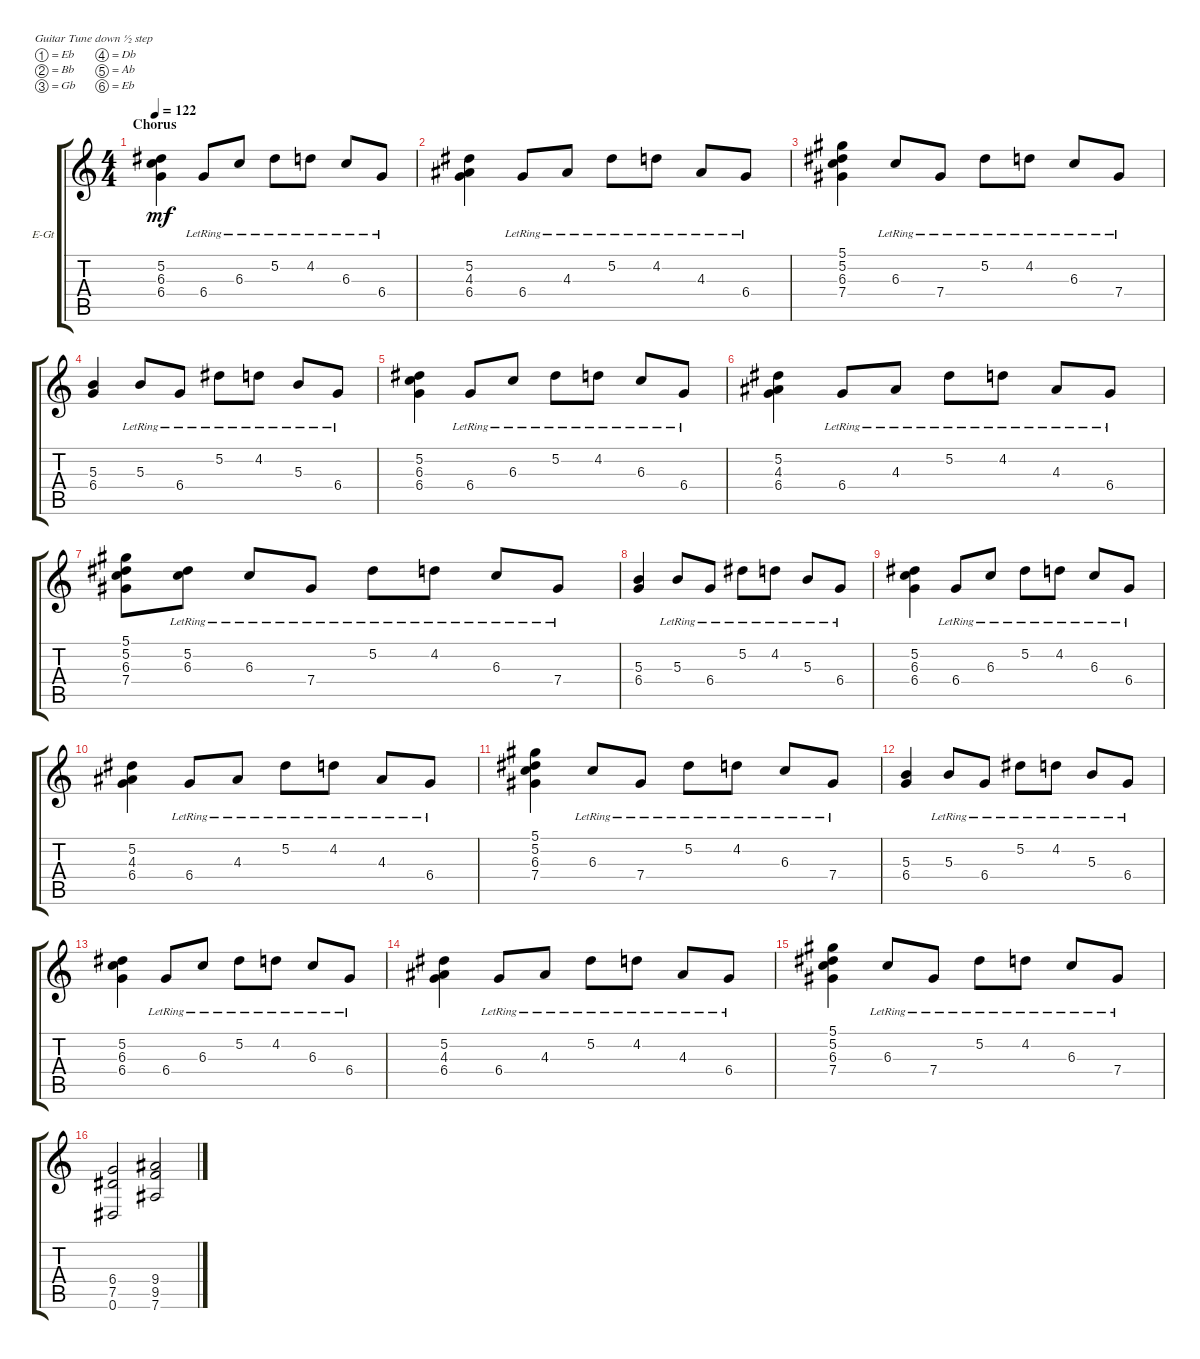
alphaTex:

\bracketExtendMode groupsimilarinstruments
\firstSystemTrackNameOrientation horizontal
\otherSystemsTrackNameOrientation horizontal
\track ("Slash Left" "E-Gt") {instrument overdrivenguitar}
\staff {score tabs}
\tuning (Eb4 Bb3 Gb3 Db3 Ab2 Eb2)
\ts (4 4)
\section ("" "Chorus")
\tempo 122
\clef g2
\ks c
(5.2 6.3 6.4).4{dy mf} 6.4{lr}.8 6.3{lr}.8 5.2{lr}.8 4.2{lr}.8 6.3{lr}.8 6.4{lr}.8 |
(5.2 4.3 6.4).4 6.4{lr}.8 4.3{lr}.8 5.2{lr}.8 4.2{lr}.8 4.3{lr}.8 6.4{lr}.8 |
(5.1 5.2 6.3 7.4).4 6.3{lr}.8 7.4{lr}.8 5.2{lr}.8 4.2{lr}.8 6.3{lr}.8 7.4{lr}.8 |
(5.3 6.4).4 5.3{lr}.8 6.4{lr}.8 5.2{lr}.8 4.2{lr}.8 5.3{lr}.8 6.4{lr}.8 |
(5.2 6.3 6.4).4 6.4{lr}.8 6.3{lr}.8 5.2{lr}.8 4.2{lr}.8 6.3{lr}.8 6.4{lr}.8 |
(5.2 4.3 6.4).4 6.4{lr}.8 4.3{lr}.8 5.2{lr}.8 4.2{lr}.8 4.3{lr}.8 6.4{lr}.8 |
(5.1 5.2 6.3 7.4).8 (5.2{lr} 6.3).8 6.3{lr}.8 7.4{lr}.8 5.2{lr}.8 4.2{lr}.8 6.3{lr}.8 7.4{lr}.8 |
(5.3 6.4).4 5.3{lr}.8 6.4{lr}.8 5.2{lr}.8 4.2{lr}.8 5.3{lr}.8 6.4{lr}.8 |
(5.2 6.3 6.4).4 6.4{lr}.8 6.3{lr}.8 5.2{lr}.8 4.2{lr}.8 6.3{lr}.8 6.4{lr}.8 |
(5.2 4.3 6.4).4 6.4{lr}.8 4.3{lr}.8 5.2{lr}.8 4.2{lr}.8 4.3{lr}.8 6.4{lr}.8 |
(5.1 5.2 6.3 7.4).4 6.3{lr}.8 7.4{lr}.8 5.2{lr}.8 4.2{lr}.8 6.3{lr}.8 7.4{lr}.8 |
(5.3 6.4).4 5.3{lr}.8 6.4{lr}.8 5.2{lr}.8 4.2{lr}.8 5.3{lr}.8 6.4{lr}.8 |
(5.2 6.3 6.4).4 6.4{lr}.8 6.3{lr}.8 5.2{lr}.8 4.2{lr}.8 6.3{lr}.8 6.4{lr}.8 |
(5.2 4.3 6.4).4 6.4{lr}.8 4.3{lr}.8 5.2{lr}.8 4.2{lr}.8 4.3{lr}.8 6.4{lr}.8 |
(5.1 5.2 6.3 7.4).4 6.3{lr}.8 7.4{lr}.8 5.2{lr}.8 4.2{lr}.8 6.3{lr}.8 7.4{lr}.8 |
(6.4 7.5 0.6).2 (9.4 9.5 7.6).2
